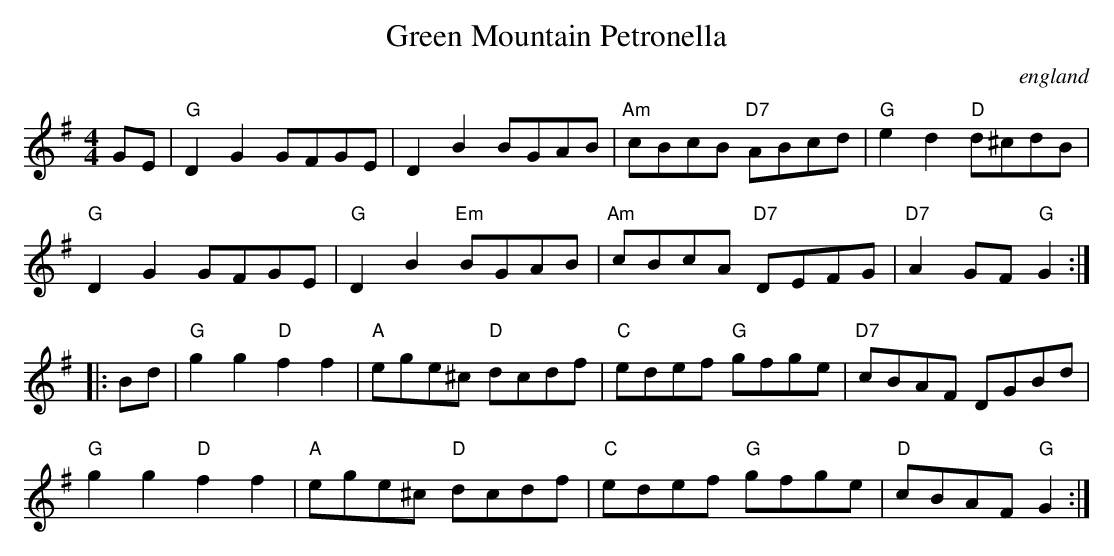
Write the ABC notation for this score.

X:1
T:Green Mountain Petronella
O:england
M:4/4
L:1/4
K:G
G/2E/2|"G"DG G/2F/2G/2E/2|DB B/2G/2A/2B/2|"Am"c/2B/2c/2B/2 "D7"A/2B/2c/2d/2|\
"G"ed "D"d/2^c/2d/2B/2|
"G"DG G/2F/2G/2E/2|"G"DB "Em"B/2G/2A/2B/2|"Am"c/2B/2c/2A/2 "D7"D/2E/2F/2G/2|\
"D7"AG/2F/2 "G"G::
B/2d/2|"G"gg "D"ff|"A"e/2g/2e/2^c/2 "D"d/2c/2d/2f/2|\
"C"e/2d/2e/2f/2 "G"g/2f/2g/2e/2|"D7"c/2B/2A/2F/2 D/2G/2B/2d/2|
"G"gg "D"ff|"A"e/2g/2e/2^c/2 "D"d/2c/2d/2f/2|"C"e/2d/2e/2f/2 "G"g/2f/2g/2e/2|\
"D"c/2B/2A/2F/2 "G"G:|
